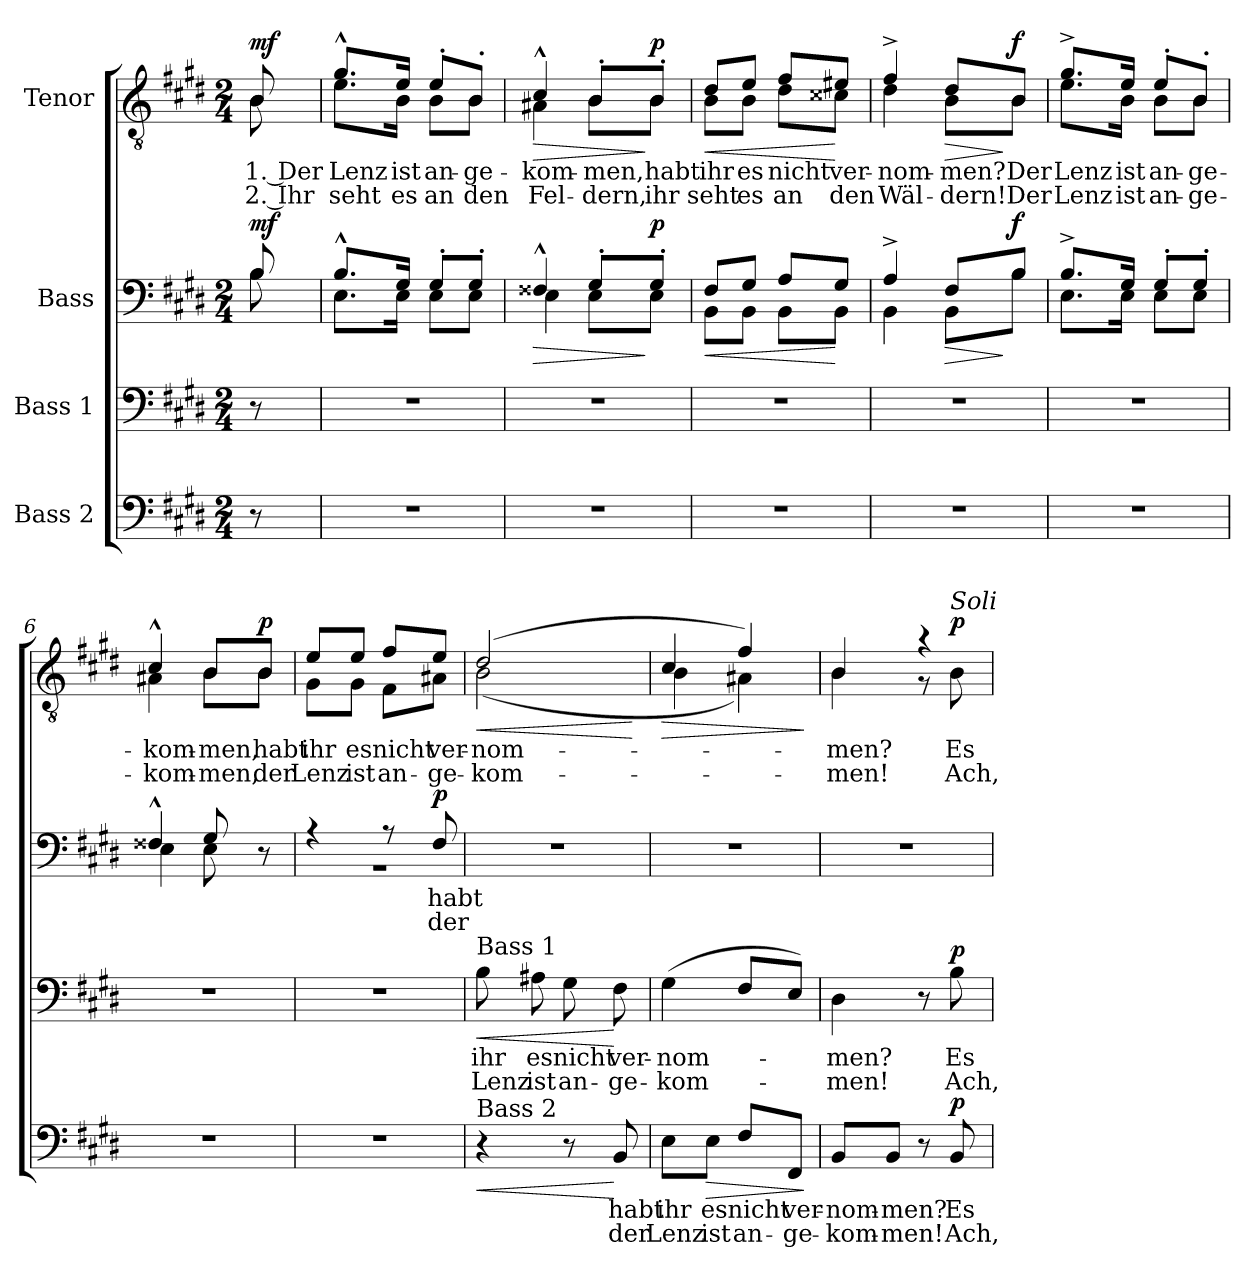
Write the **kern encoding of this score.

**kern	**text	**text	**dynam	**kern	**text	**text	**dynam	**kern	**text	**text	**dynam	**kern	**text	**text	**dynam
*part4	*part4	*part4	*part4	*part3	*part3	*part3	*part3	*part2	*part2	*part2	*part2	*part1	*part1	*part1	*part1
*staff4	*staff4	*staff4	*staff4	*staff3	*staff3	*staff3	*staff3	*staff2	*staff2	*staff2	*staff2	*staff1	*staff1	*staff1	*staff1
*I"Bass 2	*	*	*	*I"Bass 1	*	*	*	*I"Bass	*	*	*	*I"Tenor	*	*	*
*clefF4	*	*	*	*clefF4	*	*	*	*clefF4	*	*	*	*clefGv2	*	*	*
*k[f#c#g#d#]	*	*	*	*k[f#c#g#d#]	*	*	*	*k[f#c#g#d#]	*	*	*	*k[f#c#g#d#]	*	*	*
*M2/4	*	*	*	*M2/4	*	*	*	*M2/4	*	*	*	*M2/4	*	*	*
=	=	=	=	=	=	=	=	=	=	=	=	=	=	=	=
*	*	*	*	*	*	*	*	*^	*	*	*	*	*	*	*
!	!	!	!	!	!	!	!	!	!	!	!	!	!LO:TX:a:B:t=Lebendig und leicht	!	!	!
!	!	!	!	!	!	!	!	!	!	!	!	!LO:DY:a	!	!LO:LY:b	!LO:LY:b	!LO:DY:a
*	*	*	*	*	*	*	*	*	*	*	*	*	*^	*	*	*
8r	.	.	.	8r	.	.	.	8B/	8B\	.	.	mf	8B/	8B\	1. Der	2. Ihr	mf
=1	=1	=1	=1	=1	=1	=1	=1	=1	=1	=1	=1	=1	=1	=1	=1	=1	=1
!	!	!	!	!	!	!	!	!	!	!	!	!	!	!	!LO:LY:b	!LO:LY:b	!
2r	.	.	.	2r	.	.	.	8.B^^/L	8.E\L	.	.	.	8.g#^^/L	8.e\L	Lenz	seht	.
!	!	!	!	!	!	!	!	!	!	!	!	!	!	!	!LO:LY:b	!LO:LY:b	!
.	.	.	.	.	.	.	.	16G#/Jk	16E\Jk	.	.	.	16e/Jk	16B\Jk	ist	es	.
!	!	!	!	!	!	!	!	!	!	!	!	!	!	!	!LO:LY:b	!LO:LY:b	!
.	.	.	.	.	.	.	.	8G#'/L	8E\L	.	.	.	8e'/L	8B\L	an-	an	.
!	!	!	!	!	!	!	!	!	!	!	!	!	!	!	!LO:LY:b	!LO:LY:b	!
.	.	.	.	.	.	.	.	8G#'/J	8E\J	.	.	.	8B'/J	8B\J	-ge-	den	.
=2	=2	=2	=2	=2	=2	=2	=2	=2	=2	=2	=2	=2	=2	=2	=2	=2	=2
!	!	!	!	!	!	!	!	!	!	!	!	!LO:HP:b	!	!	!LO:LY:b	!LO:LY:b	!LO:HP:b
2r	.	.	.	2r	.	.	.	4F##X^^/	4E\	.	.	>	4c#^^/	4A#X\	-kom-	Fel-	>
!	!	!	!	!	!	!	!	!	!	!	!	!	!	!	!LO:LY:b	!LO:LY:b	!
.	.	.	.	.	.	.	.	8G#'/L	8E\L	.	.	.	8B'/L	8B\L	-men,	-dern,	.
!	!	!	!	!	!	!	!	!	!	!	!	!LO:DY:n=1:a	!	!	!LO:LY:b	!LO:LY:b	!LO:DY:n=1:a
.	.	.	.	.	.	.	.	8G#'/J	8E\J	.	.	] p	8B'/J	8B\J	habt	ihr	] p
=3	=3	=3	=3	=3	=3	=3	=3	=3	=3	=3	=3	=3	=3	=3	=3	=3	=3
!	!	!	!	!	!	!	!	!	!	!	!	!LO:HP:b	!	!	!LO:LY:b	!LO:LY:b	!LO:HP:b
2r	.	.	.	2r	.	.	.	8F#/L	8BB\L	.	.	<	8d#/L	8B\L	ihr	seht	<
!	!	!	!	!	!	!	!	!	!	!	!	!	!	!	!LO:LY:b	!LO:LY:b	!
.	.	.	.	.	.	.	.	8G#/J	8BB\J	.	.	.	8e/J	8B\J	es	es	.
!	!	!	!	!	!	!	!	!	!	!	!	!	!	!	!LO:LY:b	!LO:LY:b	!
.	.	.	.	.	.	.	.	8A/L	8BB\L	.	.	.	8f#/L	8d#\L	nicht	an	.
!	!	!	!	!	!	!	!	!	!	!	!	!	!	!	!LO:LY:b	!LO:LY:b	!
.	.	.	.	.	.	.	.	8G#/J	8BB\J	.	.	[	8e#X/J	8c##X\J	ver-	den	[
!!LO:LB:g=z	!!
=4	=4	=4	=4	=4	=4	=4	=4	=4	=4	=4	=4	=4	=4	=4	=4	=4	=4
!	!	!	!	!	!	!	!	!	!	!	!	!	!	!	!LO:LY:b	!LO:LY:b	!
2r	.	.	.	2r	.	.	.	4A^/	4BB\	.	.	.	4f#^/	4d#\	-nom-	Wäl-	.
!	!	!	!	!	!	!	!	!	!	!	!	!LO:HP:b	!	!	!LO:LY:b	!LO:LY:b	!LO:HP:b
.	.	.	.	.	.	.	.	8F#/L	8BB\L	.	.	>	8d#/L	8B\L	-men?	-dern!	>
!	!	!	!	!	!	!	!	!	!	!	!	!LO:DY:n=1:a	!	!	!LO:LY:b	!LO:LY:b	!LO:DY:n=1:a
.	.	.	.	.	.	.	.	8B/J	8B\J	.	.	] f	8B/J	8B\J	Der	Der	] f
=5	=5	=5	=5	=5	=5	=5	=5	=5	=5	=5	=5	=5	=5	=5	=5	=5	=5
!	!	!	!	!	!	!	!	!	!	!	!	!	!	!	!LO:LY:b	!LO:LY:b	!
2r	.	.	.	2r	.	.	.	8.B^/L	8.E\L	.	.	.	8.g#^/L	8.e\L	Lenz	Lenz	.
!	!	!	!	!	!	!	!	!	!	!	!	!	!	!	!LO:LY:b	!LO:LY:b	!
.	.	.	.	.	.	.	.	16G#/Jk	16E\Jk	.	.	.	16e/Jk	16B\Jk	ist	ist	.
!	!	!	!	!	!	!	!	!	!	!	!	!	!	!	!LO:LY:b	!LO:LY:b	!
.	.	.	.	.	.	.	.	8G#'/L	8E\L	.	.	.	8e'/L	8B\L	an-	an-	.
!	!	!	!	!	!	!	!	!	!	!	!	!	!	!	!LO:LY:b	!LO:LY:b	!
.	.	.	.	.	.	.	.	8G#'/J	8E\J	.	.	.	8B'/J	8B\J	-ge-	-ge-	.
=6	=6	=6	=6	=6	=6	=6	=6	=6	=6	=6	=6	=6	=6	=6	=6	=6	=6
!	!	!	!	!	!	!	!	!	!	!	!	!	!	!	!LO:LY:b	!LO:LY:b	!
2r	.	.	.	2r	.	.	.	4F##X^^/	4E\	.	.	.	4c#^^/	4A#X\	-kom-	-kom-	.
!	!	!	!	!	!	!	!	!	!	!	!	!	!	!	!LO:LY:b	!LO:LY:b	!
.	.	.	.	.	.	.	.	8G#/	8E\	.	.	.	8B/L	8B\L	-men,	-men,	.
!	!	!	!	!	!	!	!	!	!	!	!	!	!	!	!LO:LY:b	!LO:LY:b	!LO:DY:a
.	.	.	.	.	.	.	.	8r	8ryy	.	.	.	8B/J	8B\J	habt	der	p
=7	=7	=7	=7	=7	=7	=7	=7	=7	=7	=7	=7	=7	=7	=7	=7	=7	=7
!	!	!	!	!	!	!	!	!	!	!	!	!	!	!	!LO:LY:b	!LO:LY:b	!
2r	.	.	.	2r	.	.	.	4r	2r	.	.	.	8e/L	8G#\L	ihr	Lenz	.
!	!	!	!	!	!	!	!	!	!	!	!	!	!	!	!LO:LY:b	!LO:LY:b	!
.	.	.	.	.	.	.	.	.	.	.	.	.	8e/J	8G#\J	es	ist	.
!	!	!	!	!	!	!	!	!	!	!	!	!	!	!	!LO:LY:b	!LO:LY:b	!
.	.	.	.	.	.	.	.	8r	.	.	.	.	8f#/L	8F#\L	nicht	an-	.
!	!	!	!	!	!	!	!	!	!	!LO:LY:b	!LO:LY:b	!LO:DY:a	!	!	!LO:LY:b	!LO:LY:b	!
.	.	.	.	.	.	.	.	8F#/	.	habt	der	p	8e/J	8A#X\J	ver-	-ge-	.
*	*	*	*	*	*	*	*	*v	*v	*	*	*	*	*	*	*	*
!!LO:LB:g=z	!!
=8	=8	=8	=8	=8	=8	=8	=8	=8	=8	=8	=8	=8	=8	=8	=8	=8
!	!	!	!	!LO:TX:a:t=Bass 1	!	!	!	!	!	!	!	!	!	!	!	!
!LO:TX:a:t=Bass 2	!	!	!	!	!	!	!	!	!	!	!	!	!	!	!	!
!	!	!	!LO:HP:b	!	!LO:LY:b	!LO:LY:b	!LO:HP:b	!	!	!	!	!	!	!LO:LY:b	!LO:LY:b	!LO:HP:b
4r	.	.	<	8B\	ihr	Lenz	<	2r	.	.	.	(2d#/	(2B\	-nom-	-kom-	<
!	!	!	!	!	!LO:LY:b	!LO:LY:b	!	!	!	!	!	!	!	!	!	!
.	.	.	.	8A#X\	es	ist	.	.	.	.	.	.	.	.	.	.
!	!	!	!	!	!LO:LY:b	!LO:LY:b	!	!	!	!	!	!	!	!	!	!
8r	.	.	.	8G#\	nicht	an-	.	.	.	.	.	.	.	.	.	.
!	!LO:LY:b	!LO:LY:b	!	!	!LO:LY:b	!LO:LY:b	!	!	!	!	!	!	!	!	!	!
8BB/	habt	der	[	8F#\	ver-	-ge-	[	.	.	.	.	.	.	.	.	.
*	*	*	*	*	*	*	*	*	*	*	*	*v	*v	*	*	*
.	.	.	.	.	.	.	.	.	.	.	.	.	.	.	[
=9	=9	=9	=9	=9	=9	=9	=9	=9	=9	=9	=9	=9	=9	=9	=9
!	!LO:LY:b	!LO:LY:b	!	!	!LO:LY:b	!LO:LY:b	!	!	!	!	!	!	!	!	!LO:HP:b
*	*	*	*	*	*	*	*	*	*	*	*	*^	*	*	*
8E\L	ihr	Lenz	.	(4G#\	-nom-	-kom-	.	2r	.	.	.	4c#/	4B\	.	.	>
!	!LO:LY:b	!LO:LY:b	!LO:HP:b	!	!	!	!	!	!	!	!	!	!	!	!	!
8E\J	es	ist	>	.	.	.	.	.	.	.	.	.	.	.	.	.
!	!LO:LY:b	!LO:LY:b	!	!	!	!	!	!	!	!	!	!	!	!	!	!
8F#/L	nicht	an-	.	8F#/L	.	.	.	.	.	.	.	4f#/)	4A#X\)	.	.	.
!	!LO:LY:b	!LO:LY:b	!	!	!	!	!	!	!	!	!	!	!	!	!	!
8FF#/J	ver-	-ge-	.	8E/J)	.	.	.	.	.	.	.	.	.	.	.	.
*	*	*	*	*	*	*	*	*	*	*	*	*v	*v	*	*	*
.	.	.	]	.	.	.	.	.	.	.	.	.	.	.	]
=10	=10	=10	=10	=10	=10	=10	=10	=10	=10	=10	=10	=10	=10	=10	=10
!	!LO:LY:b	!LO:LY:b	!	!	!LO:LY:b	!LO:LY:b	!	!	!	!	!	!	!LO:LY:b	!LO:LY:b	!
*	*	*	*	*	*	*	*	*	*	*	*	*^	*	*	*
8BB/L	-nom-	-kom-	.	4D#\	-men?	-men!	.	2r	.	.	.	4B/	4B\	-men?	-men!	.
!	!LO:LY:b	!LO:LY:b	!	!	!	!	!	!	!	!	!	!	!	!	!	!
8BB/J	-men?	-men!	.	.	.	.	.	.	.	.	.	.	.	.	.	.
8r	.	.	.	8r	.	.	.	.	.	.	.	4r	8r	.	.	.
!	!	!	!	!	!	!	!	!	!	!	!	!	!LO:TX:a:i:t=Soli	!	!	!
!	!LO:LY:b	!LO:LY:b	!LO:DY:a	!	!LO:LY:b	!LO:LY:b	!LO:DY:a	!	!	!	!	!	!	!LO:LY:b	!LO:LY:b	!LO:DY:b
8BB/	Es	Ach,	p	8B\	Es	Ach,	p	.	.	.	.	.	8B\	Es	Ach,	p
*	*	*	*	*	*	*	*	*	*	*	*	*v	*v	*	*	*
=	=	=	=	=	=	=	=	=	=	=	=	=	=	=	=
*-	*-	*-	*-	*-	*-	*-	*-	*-	*-	*-	*-	*-	*-	*-	*-
